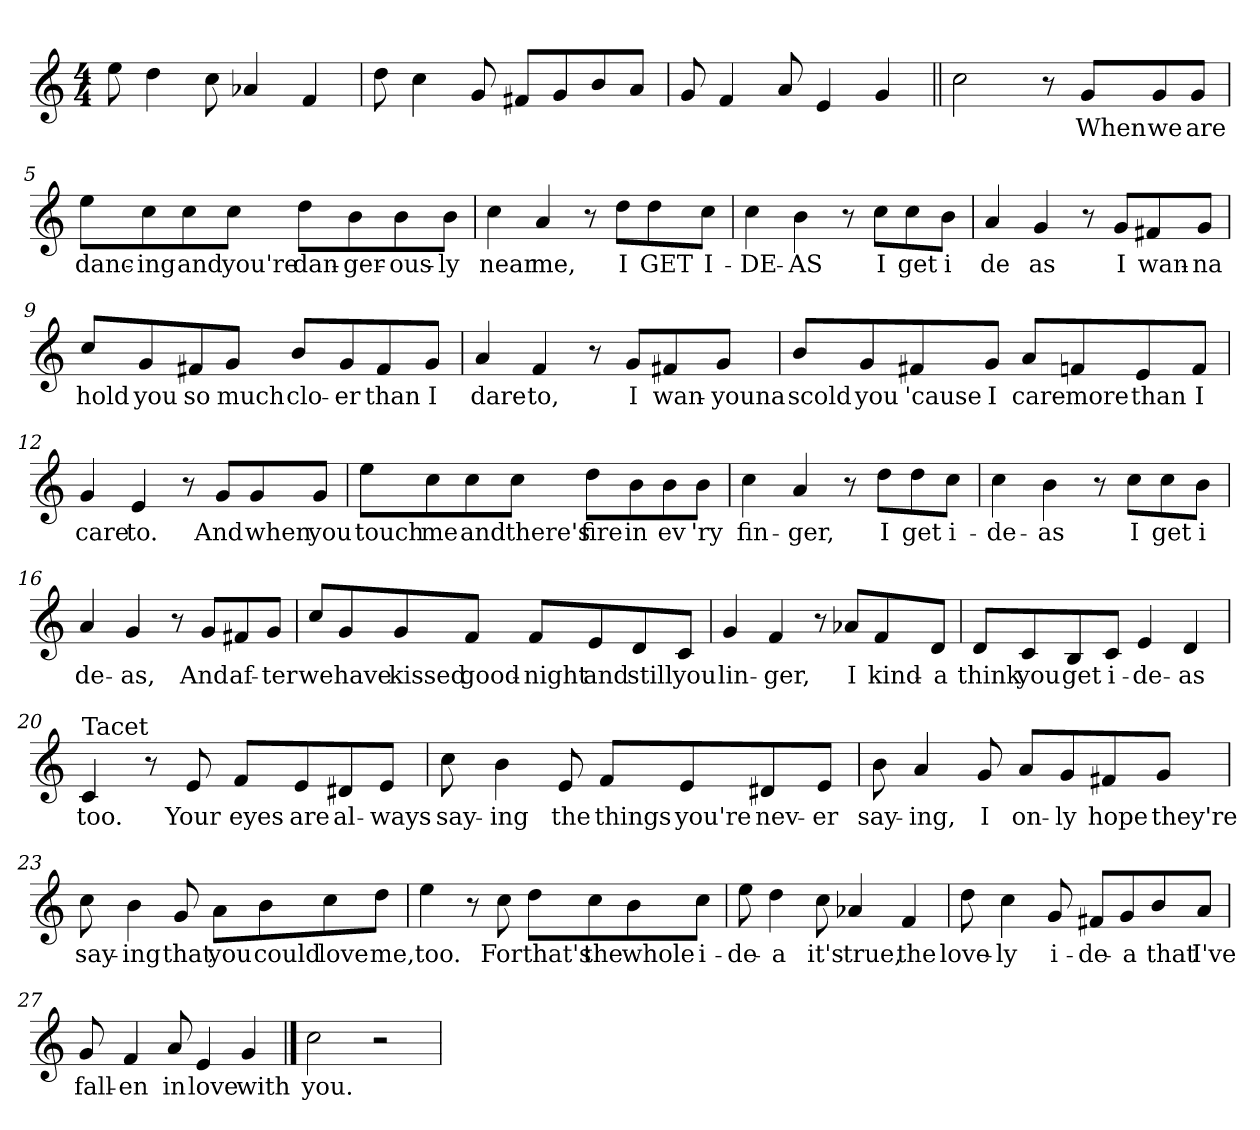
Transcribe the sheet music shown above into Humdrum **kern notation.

**kern	**text
*part1	*part1
*staff1	*staff1
*clefG2	*
*k[]	*
*C:	*
*M4/4	*
=1	=1
8ee\	.
4dd\	.
8cc\	.
4a-X/	.
4f/	.
=2	=2
8dd\	.
4cc\	.
8g/	.
8f#X/L	.
8g/	.
8b/	.
8a/J	.
=3	=3
8g/	.
4f/	.
8a/	.
4e/	.
4g/	.
=4||	=4||
2cc\	.
8r	.
8g/L	When
8g/	we
8g/J	are
!!LO:LB:g=z
=5	=5
8ee\L	danc-
8cc\	-ing
8cc\	and
8cc\J	you're
8dd\L	dan-
8b\	-ger-
8b\	-ous-
8b\J	-ly
=6	=6
4cc\	near
4a/	me,
8r	.
8dd\L	I
8dd\	GET
8cc\J	I-
=7	=7
4cc\	-DE-
4b\	-AS
8r	.
8cc\L	I
8cc\	get
8b\J	i
=8	=8
4a/	de
4g/	as
8r	.
8g/L	I
8f#X/	wan-
8g/J	-na
!!LO:LB:g=z
=9	=9
8cc/L	hold
8g/	you
8f#X/	so
8g/J	much
8b/L	clo-
8g/	-er
8f#/	than
8g/J	I
=10	=10
4a/	dare
4f/	to,
8r	.
8g/L	I
8f#X/	wan-
8g/J	-youna
=11	=11
8b/L	scold
8g/	you
8f#X/	'cause
8g/J	I
8a/L	care
8fn/	more
8e/	than
8f/J	I
=12	=12
4g/	care
4e/	to.
8r	.
8g/L	And
8g/	when
8g/J	you
!!LO:LB:g=z
=13	=13
8ee\L	touch
8cc\	me
8cc\	and
8cc\J	there's
8dd\L	fire
8b\	in
8b\	ev
8b\J	'ry
=14	=14
4cc\	fin-
4a/	-ger,
8r	.
8dd\L	I
8dd\	get
8cc\J	i-
=15	=15
4cc\	-de-
4b\	-as
8r	.
8cc\L	I
8cc\	get
8b\J	i
=16	=16
4a/	de-
4g/	-as,
8r	.
8g/L	And
8f#X/	af-
8g/J	-ter
!!LO:LB:g=z
=17	=17
8cc/L	we
8g/	have
8g/	kissed
8f/J	good-
8f/L	-night
8e/	and
8d/	still
8c/J	you
=18	=18
4g/	lin-
4f/	-ger,
8r	.
8a-X/L	I
8f/	kind-
8d/J	-a
=19	=19
8d/L	think
8c/	you
8B/	get
8c/J	i-
4e/	-de-
4d/	-as
=20	=20
!LO:TX:a:t=Tacet	!
4c/	too.
8r	.
8e/	Your
8f/L	eyes
8e/	are
8d#X/	al-
8e/J	-ways
!!LO:LB:g=z
=21	=21
8cc\	say-
4b\	-ing
8e/	the
8f/L	things
8e/	you're
8d#X/	nev-
8e/J	-er
=22	=22
8b\	say-
4a/	-ing,
8g/	I
8a/L	on-
8g/	-ly
8f#X/	hope
8g/J	they're
=23	=23
8cc\	say-
4b\	-ing
8g/	that
8a\L	you
8b\	could
8cc\	love
8dd\J	me,
!!LO:LB:g=z
=24	=24
4ee\	too.
8r	.
8cc\	For
8dd\L	that's
8cc\	the
8b\	whole
8cc\J	i-
=25	=25
8ee\	-de-
4dd\	-a
8cc\	it's
4a-X/	true,
4f/	the
=26	=26
8dd\	love-
4cc\	-ly
8g/	i-
8f#X/L	-de-
8g/	-a
8b/	that
8a/J	I've
=27	=27
8g/	fall-
4f/	-en
8a/	in
4e/	love
4g/	with
==28	==28
2cc\	you.
2r	.
=	=
*-	*-
